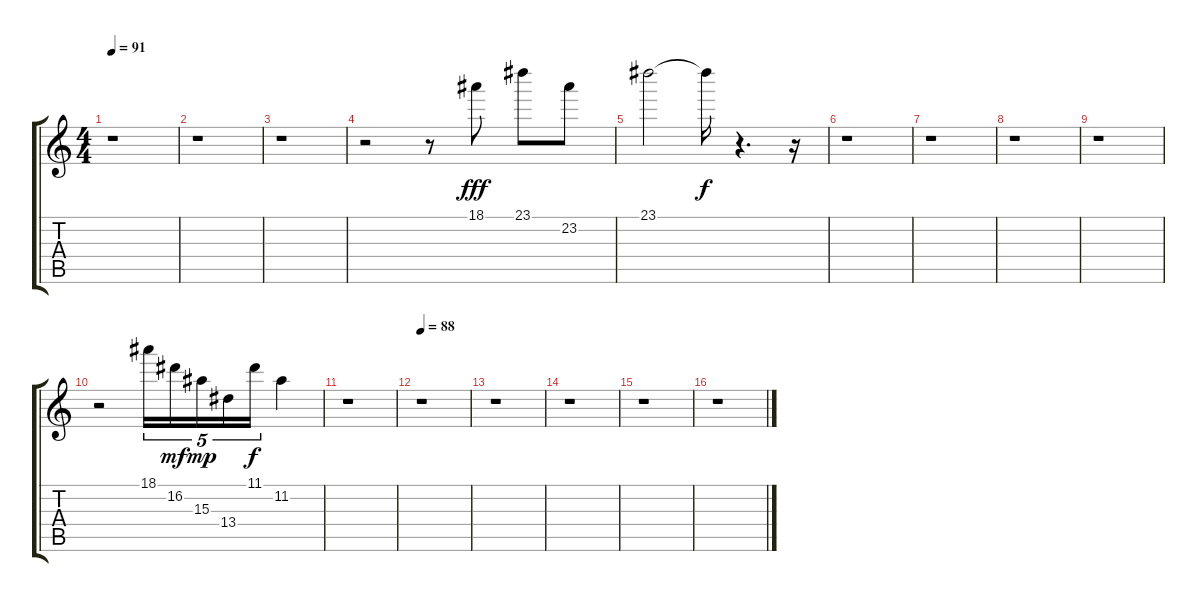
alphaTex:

\track "" {instrument guitarharmonics}
\staff {score tabs}
\tuning (E4 B3 G3 D3 A2 E2) {hide}
\ts (4 4)
\tempo 91
\clef g2
\ks c
r.1{dy f} |
r.1 |
r.1 |
r.2 r.8 18.1.8{dy fff} 23.1.8 23.2.8 |
23.1.2 23.1{t}.16{dy f} r.4{d} r.16 |
r.1 |
r.1 |
r.1 |
r.1 |
r.2 18.1.16{tu (5 4)} 16.2.16{tu (5 4) dy mf} 15.3.16{tu (5 4) dy mp} 13.4.16{tu (5 4)} 11.1.16{tu (5 4) dy f} 11.2.4 |
r.1 |
\tempo 88
r.1 |
r.1 |
r.1 |
r.1 |
r.1
